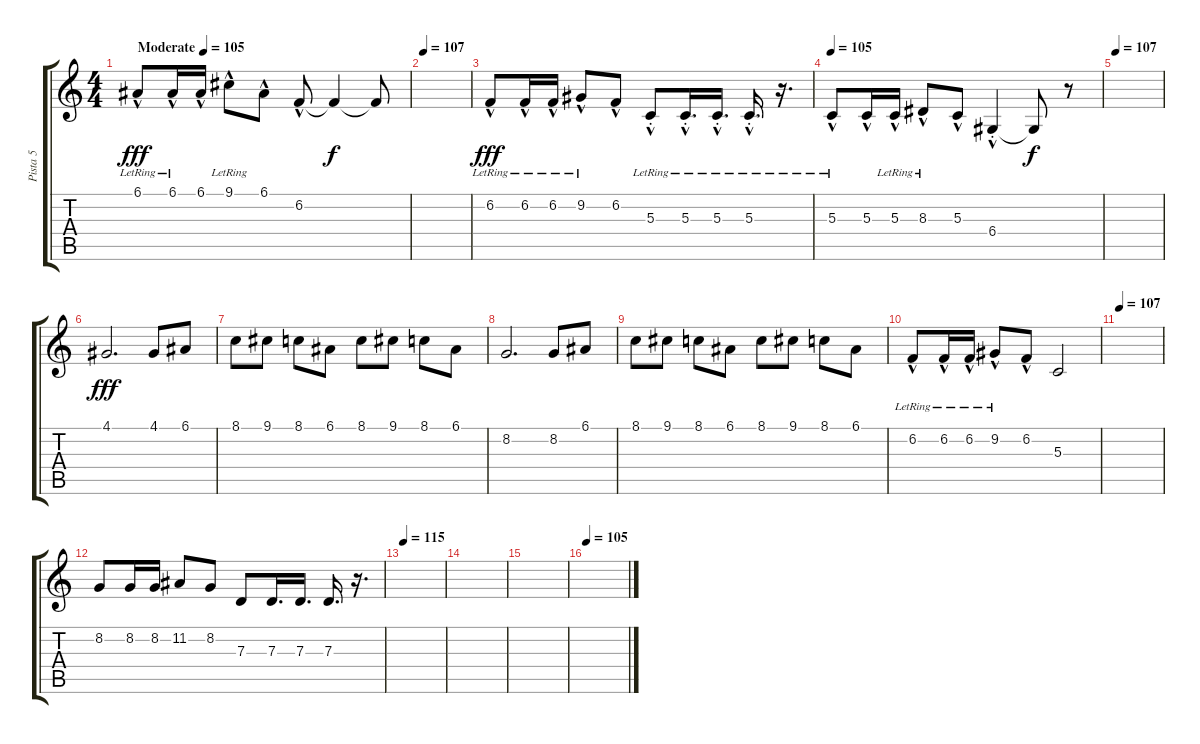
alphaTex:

\track ("Pista 5" "Pista 5") {instrument violin}
\staff {score tabs}
\tuning (E4 B3 G3 D3 A2 E2) {hide}
\ts (4 4)
\tempo (105 "Moderate")
\clef g2
\ks c
6.1{hac lr}.8{dy fff instrument violin} 6.1{hac lr}.16 6.1{hac}.16 9.1{hac lr}.8 6.1{hac}.8 6.2{hac}.8 6.2{t}.4{dy f} 6.2{t}.8 |
\tempo 107
|
6.2{hac lr}.8{dy fff} 6.2{hac lr}.16 6.2{hac lr}.16 9.2{hac lr}.8 6.2{hac}.8 5.3{hac st lr}.8 5.3{hac st lr}.16{d} 5.3{hac st lr}.16{d} 5.3{hac st lr}.16{d} r.16{d} |
\tempo 105
5.3{hac lr}.8 5.3{hac}.16 5.3{hac lr}.16 8.3{hac lr}.8 5.3{hac}.8 6.4{hac st}.4 6.4{t}.8{dy f} r.8 |
\tempo 107
|
4.1.2{d dy fff} 4.1.8 6.1.8 |
8.1.8 9.1.8 8.1.8 6.1.8 8.1.8 9.1.8 8.1.8 6.1.8 |
8.2.2{d} 8.2.8 6.1.8 |
8.1.8 9.1.8 8.1.8 6.1.8 8.1.8 9.1.8 8.1.8 6.1.8 |
6.2{hac lr}.8 6.2{hac lr}.16 6.2{hac lr}.16 9.2{hac lr}.8 6.2{hac}.8 5.3.2 |
\tempo 107
|
8.2.8 8.2.16 8.2.16 11.2.8 8.2.8 7.3.8 7.3.16{d} 7.3.16{d} 7.3.16{d} r.16{d} |
\tempo 115
|
|
|
\tempo 105
